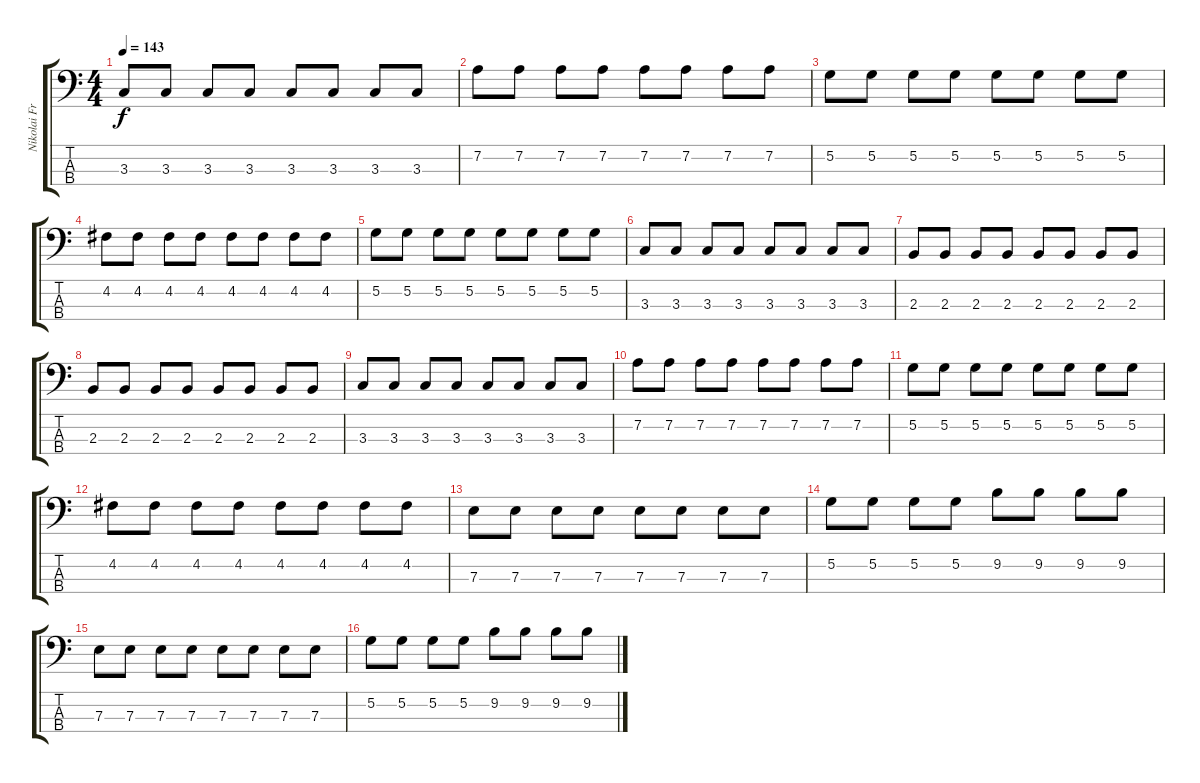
\track ("Nikolai Fraiture" "Nikolai Fr") {instrument electricbasspick}
\staff {score tabs}
\tuning (G2 D2 A1 E1) {hide}
\ts (4 4)
\tempo 143
\clef f4
\ks c
3.3.8{dy f} 3.3.8 3.3.8 3.3.8 3.3.8 3.3.8 3.3.8 3.3.8 |
7.2.8 7.2.8 7.2.8 7.2.8 7.2.8 7.2.8 7.2.8 7.2.8 |
5.2.8 5.2.8 5.2.8 5.2.8 5.2.8 5.2.8 5.2.8 5.2.8 |
4.2.8 4.2.8 4.2.8 4.2.8 4.2.8 4.2.8 4.2.8 4.2.8 |
5.2.8 5.2.8 5.2.8 5.2.8 5.2.8 5.2.8 5.2.8 5.2.8 |
3.3.8 3.3.8 3.3.8 3.3.8 3.3.8 3.3.8 3.3.8 3.3.8 |
2.3.8 2.3.8 2.3.8 2.3.8 2.3.8 2.3.8 2.3.8 2.3.8 |
2.3.8 2.3.8 2.3.8 2.3.8 2.3.8 2.3.8 2.3.8 2.3.8 |
3.3.8 3.3.8 3.3.8 3.3.8 3.3.8 3.3.8 3.3.8 3.3.8 |
7.2.8 7.2.8 7.2.8 7.2.8 7.2.8 7.2.8 7.2.8 7.2.8 |
5.2.8 5.2.8 5.2.8 5.2.8 5.2.8 5.2.8 5.2.8 5.2.8 |
4.2.8 4.2.8 4.2.8 4.2.8 4.2.8 4.2.8 4.2.8 4.2.8 |
7.3.8 7.3.8 7.3.8 7.3.8 7.3.8 7.3.8 7.3.8 7.3.8 |
5.2.8 5.2.8 5.2.8 5.2.8 9.2.8 9.2.8 9.2.8 9.2.8 |
7.3.8 7.3.8 7.3.8 7.3.8 7.3.8 7.3.8 7.3.8 7.3.8 |
5.2.8 5.2.8 5.2.8 5.2.8 9.2.8 9.2.8 9.2.8 9.2.8
